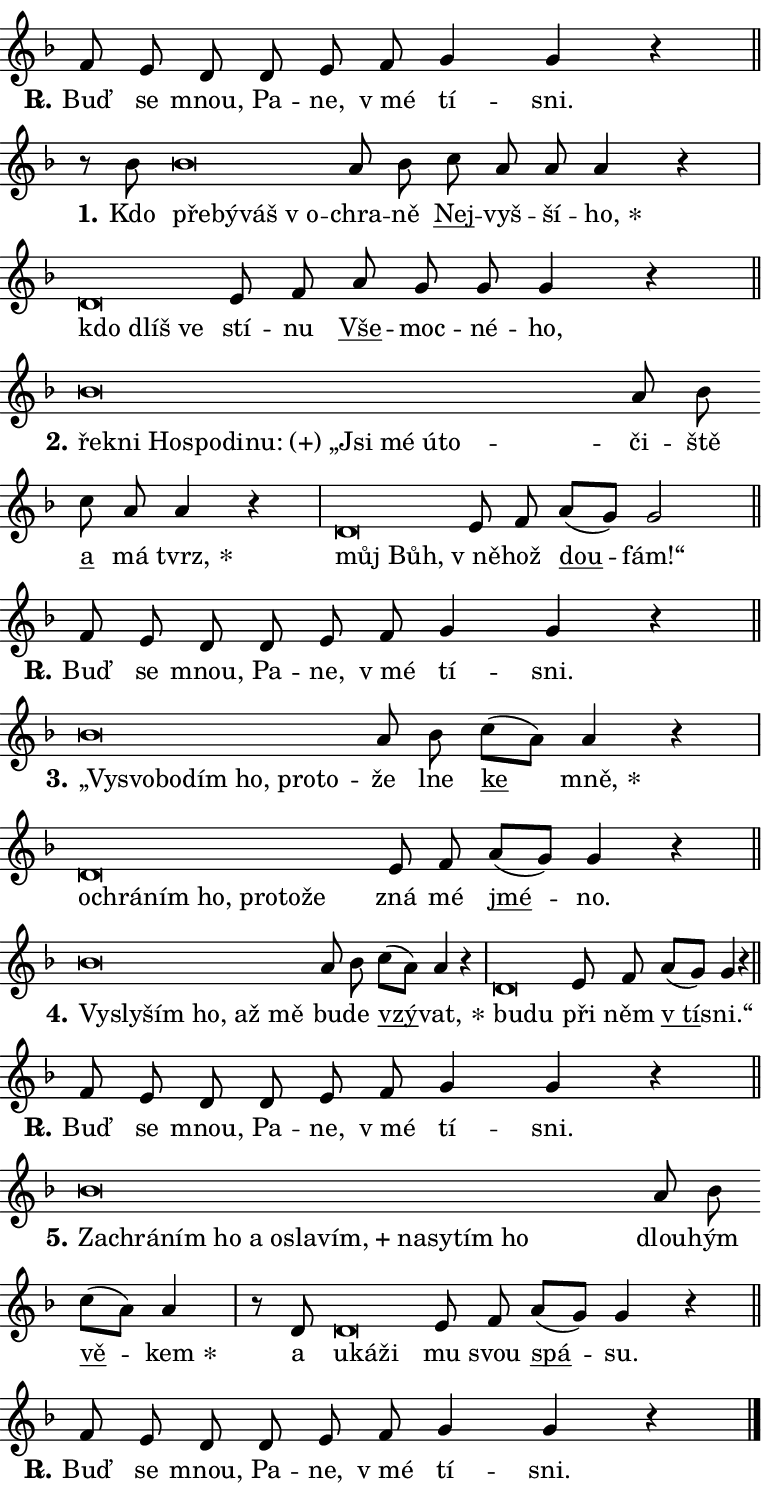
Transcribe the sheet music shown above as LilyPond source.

\version "2.24.0"
\header { tagline = "" }
\paper {
  indent = 0\cm
  top-margin = 0\cm
  right-margin = 0.13\cm % to fit lyric hyphens
  bottom-margin = 0\cm
  left-margin = 0\cm
  paper-width = 13\cm
  page-breaking = #ly:one-page-breaking
  system-system-spacing.basic-distance = #11
  score-system-spacing.basic-distance = #11
  ragged-last = ##f
}


%% Author: Thomas Morley
%% https://lists.gnu.org/archive/html/lilypond-user/2020-05/msg00002.html
#(define (line-position grob)
"Returns position of @var[grob} in current system:
   @code{'start}, if at first time-step
   @code{'end}, if at last time-step
   @code{'middle} otherwise
"
  (let* ((col (ly:item-get-column grob))
         (ln (ly:grob-object col 'left-neighbor))
         (rn (ly:grob-object col 'right-neighbor))
         (col-to-check-left (if (ly:grob? ln) ln col))
         (col-to-check-right (if (ly:grob? rn) rn col))
         (break-dir-left
           (and
             (ly:grob-property col-to-check-left 'non-musical #f)
             (ly:item-break-dir col-to-check-left)))
         (break-dir-right
           (and
             (ly:grob-property col-to-check-right 'non-musical #f)
             (ly:item-break-dir col-to-check-right))))
        (cond ((eqv? 1 break-dir-left) 'start)
              ((eqv? -1 break-dir-right) 'end)
              (else 'middle))))

#(define (tranparent-at-line-position vctor)
  (lambda (grob)
  "Relying on @code{line-position} select the relevant enry from @var{vctor}.
Used to determine transparency,"
    (case (line-position grob)
      ((end) (not (vector-ref vctor 0)))
      ((middle) (not (vector-ref vctor 1)))
      ((start) (not (vector-ref vctor 2))))))

noteHeadBreakVisibility =
#(define-music-function (break-visibility)(vector?)
"Makes @code{NoteHead}s transparent relying on @var{break-visibility}"
#{
  \override NoteHead.transparent =
    #(tranparent-at-line-position break-visibility)
#})

#(define delete-ledgers-for-transparent-note-heads
  (lambda (grob)
    "Reads whether a @code{NoteHead} is transparent.
If so this @code{NoteHead} is removed from @code{'note-heads} from
@var{grob}, which is supposed to be @code{LedgerLineSpanner}.
As a result ledgers are not printed for this @code{NoteHead}"
    (let* ((nhds-array (ly:grob-object grob 'note-heads))
           (nhds-list
             (if (ly:grob-array? nhds-array)
                 (ly:grob-array->list nhds-array)
                 '()))
           ;; Relies on the transparent-property being done before
           ;; Staff.LedgerLineSpanner.after-line-breaking is executed.
           ;; This is fragile ...
           (to-keep
             (remove
               (lambda (nhd)
                 (ly:grob-property nhd 'transparent #f))
               nhds-list)))
      ;; TODO find a better method to iterate over grob-arrays, similiar
      ;; to filter/remove etc for lists
      ;; For now rebuilt from scratch
      (set! (ly:grob-object grob 'note-heads)  '())
      (for-each
        (lambda (nhd)
          (ly:pointer-group-interface::add-grob grob 'note-heads nhd))
        to-keep))))

squashNotes = {
  \override NoteHead.X-extent = #'(-0.2 . 0.2)
  \override NoteHead.Y-extent = #'(-0.75 . 0)
  \override NoteHead.stencil =
    #(lambda (grob)
       (let ((pos (ly:grob-property grob 'staff-position)))
         (begin
           (if (< pos -7) (display "ERROR: Lower brevis then expected\n") (display ""))
           (if (<= pos -6) ly:text-interface::print ly:note-head::print))))
}
unSquashNotes = {
  \revert NoteHead.X-extent
  \revert NoteHead.Y-extent
  \revert NoteHead.stencil
}

hideNotes = \noteHeadBreakVisibility #begin-of-line-visible
unHideNotes = \noteHeadBreakVisibility #all-visible

% work-around for resetting accidentals
% https://lilypond.org/doc/v2.23/Documentation/notation/displaying-rhythms#unmetered-music
cadenzaMeasure = {
  \cadenzaOff
  \partial 1024 s1024
  \cadenzaOn
}

#(define-markup-command (accent layout props text) (markup?)
  "Underline accented syllable"
  (interpret-markup layout props
    #{\markup \override #'(offset . 4.3) \underline { #text }#}))

responsum = \markup \concat {
  "R" \hspace #-1.05 \path #0.1 #'((moveto 0 0.07) (lineto 0.9 0.8)) \hspace #0.05 "."
}

spaceSize = #0.6828661417322834 % exact space size for TeX Gyre Schola

\layout {
  \context {
    \Staff
    \remove "Time_signature_engraver"
    \override LedgerLineSpanner.after-line-breaking = #delete-ledgers-for-transparent-note-heads
  }
  \context {
    \Lyrics {
      \override LyricSpace.minimum-distance = \spaceSize
      \override LyricText.font-name = #"TeX Gyre Schola"
      \override LyricText.font-size = 1
      \override StanzaNumber.font-name = #"TeX Gyre Schola Bold"
      \override StanzaNumber.font-size = 1
    }
  }
  \context {
    \Score 
    \override NoteHead.text =
      #(lambda (grob) 
        (let ((pos (ly:grob-property grob 'staff-position)))
          #{\markup {
            \combine
              \halign #-0.55 \raise #(if (= pos -6) 0 0.5) \override #'(thickness . 2) \draw-line #'(3.2 . 0)
              \musicglyph "noteheads.sM1"
          }#}))
  }
}

% magnetic-lyrics.ily
%
%   written by
%     Jean Abou Samra <jean@abou-samra.fr>
%     Werner Lemberg <wl@gnu.org>
%
%   adapted by
%     Jiri Hon <jiri.hon@gmail.com>
%
% Version 2022-Apr-15

% https://www.mail-archive.com/lilypond-user@gnu.org/msg149350.html

#(define (Left_hyphen_pointer_engraver context)
   "Collect syllable-hyphen-syllable occurrences in lyrics and store
them in properties.  This engraver only looks to the left.  For
example, if the lyrics input is @code{foo -- bar}, it does the
following.

@itemize @bullet
@item
Set the @code{text} property of the @code{LyricHyphen} grob between
@q{foo} and @q{bar} to @code{foo}.

@item
Set the @code{left-hyphen} property of the @code{LyricText} grob with
text @q{foo} to the @code{LyricHyphen} grob between @q{foo} and
@q{bar}.
@end itemize

Use this auxiliary engraver in combination with the
@code{lyric-@/text::@/apply-@/magnetic-@/offset!} hook."
   (let ((hyphen #f)
         (text #f))
     (make-engraver
      (acknowledgers
       ((lyric-syllable-interface engraver grob source-engraver)
        (set! text grob)))
      (end-acknowledgers
       ((lyric-hyphen-interface engraver grob source-engraver)
        ;(when (not (grob::has-interface grob 'lyric-space-interface))
          (set! hyphen grob)));)
      ((stop-translation-timestep engraver)
       (when (and text hyphen)
         (ly:grob-set-object! text 'left-hyphen hyphen))
       (set! text #f)
       (set! hyphen #f)))))

#(define (lyric-text::apply-magnetic-offset! grob)
   "If the space between two syllables is less than the value in
property @code{LyricText@/.details@/.squash-threshold}, move the right
syllable to the left so that it gets concatenated with the left
syllable.

Use this function as a hook for
@code{LyricText@/.after-@/line-@/breaking} if the
@code{Left_@/hyphen_@/pointer_@/engraver} is active."
   (let ((hyphen (ly:grob-object grob 'left-hyphen #f)))
     (when hyphen
       (let ((left-text (ly:spanner-bound hyphen LEFT)))
         (when (grob::has-interface left-text 'lyric-syllable-interface)
           (let* ((common (ly:grob-common-refpoint grob left-text X))
                  (this-x-ext (ly:grob-extent grob common X))
                  (left-x-ext
                   (begin
                     ;; Trigger magnetism for left-text.
                     (ly:grob-property left-text 'after-line-breaking)
                     (ly:grob-extent left-text common X)))
                  ;; `delta` is the gap width between two syllables.
                  (delta (- (interval-start this-x-ext)
                            (interval-end left-x-ext)))
                  (details (ly:grob-property grob 'details))
                  (threshold (assoc-get 'squash-threshold details 0.2)))
             (when (< delta threshold)
               (let* (;; We have to manipulate the input text so that
                      ;; ligatures crossing syllable boundaries are not
                      ;; disabled.  For languages based on the Latin
                      ;; script this is essentially a beautification.
                      ;; However, for non-Western scripts it can be a
                      ;; necessity.
                      (lt (ly:grob-property left-text 'text))
                      (rt (ly:grob-property grob 'text))
                      (is-space (grob::has-interface hyphen 'lyric-space-interface))
                      (space (if is-space " " ""))
                      (extra-delta (if is-space spaceSize 0))
                      ;; Append new syllable.
                      (ltrt-space (if (and (string? lt) (string? rt))
                                (string-append lt space rt)
                                (make-concat-markup (list lt space rt))))
                      ;; Right-align `ltrt` to the right side.
                      (ltrt-space-markup (grob-interpret-markup
                               grob
                               (make-translate-markup
                                (cons (interval-length this-x-ext) 0)
                                (make-right-align-markup ltrt-space)))))
                 (begin
                   ;; Don't print `left-text`.
                   (ly:grob-set-property! left-text 'stencil #f)
                   ;; Set text and stencil (which holds all collected
                   ;; syllables so far) and shift it to the left.
                   (ly:grob-set-property! grob 'text ltrt-space)
                   (ly:grob-set-property! grob 'stencil ltrt-space-markup)
                   (ly:grob-translate-axis! grob (- (- delta extra-delta)) X))))))))))


#(define (lyric-hyphen::displace-bounds-first grob)
   ;; Make very sure this callback isn't triggered too early.
   (let ((left (ly:spanner-bound grob LEFT))
         (right (ly:spanner-bound grob RIGHT)))
     (ly:grob-property left 'after-line-breaking)
     (ly:grob-property right 'after-line-breaking)
     (ly:lyric-hyphen::print grob)))

squashThreshold = #0.4

\layout {
  \context {
    \Lyrics
    \consists #Left_hyphen_pointer_engraver
    \override LyricText.after-line-breaking =
      #lyric-text::apply-magnetic-offset!
    \override LyricHyphen.stencil = #lyric-hyphen::displace-bounds-first
    \override LyricText.details.squash-threshold = \squashThreshold
    \override LyricHyphen.minimum-distance = 0
    \override LyricHyphen.minimum-length = \squashThreshold
  }
}

squashText = \override LyricText.details.squash-threshold = 9999
unSquashText = \override LyricText.details.squash-threshold = \squashThreshold

leftText = \override LyricText.self-alignment-X = #LEFT
unLeftText = \revert LyricText.self-alignment-X

starOffset = #(lambda (grob) 
                (let ((x_offset (ly:self-alignment-interface::aligned-on-x-parent grob)))
                  (if (= x_offset 0) 0 (+ x_offset 1.2))))

star = #(define-music-function (syllable)(string?)
"Append star separator at the end of a syllable"
#{
  \once \override LyricText.X-offset = #starOffset
  \lyricmode { \markup {
    #syllable
    \override #'((font-name . "TeX Gyre Schola Bold")) \hspace #0.2 \lower #0.65 \larger "*"
  } }
#})

starAccent = #(define-music-function (syllable)(string?)
"Append star separator at the end of a syllable and make accent"
#{
  \once \override LyricText.X-offset = #starOffset
  \lyricmode { \markup {
    \accent #syllable
    \override #'((font-name . "TeX Gyre Schola Bold")) \hspace #0.2 \lower #0.65 \larger "*"
  } }
#})

breath = #(define-music-function (syllable)(string?)
"Append breathing indicator at the end of a syllable"
#{
  \lyricmode { \markup { #syllable "+" } }
#})

optionalBreath = #(define-music-function (syllable)(string?)
"Append optional breathing indicator at the end of a syllable"
#{
  \lyricmode { \markup { #syllable "(+)" } }
#})


\score {
    <<
        \new Voice = "melody" { \cadenzaOn \key f \major \relative { f'8 e d \bar "" d e f \bar "" g4 g r \cadenzaMeasure \bar "||" \break } }
        \new Lyrics \lyricsto "melody" { \lyricmode { \set stanza = \responsum
Buď se mnou, Pa -- ne, "v mé" tí -- sni. } }
    >>
    \layout {}
}

\score {
    <<
        \new Voice = "melody" { \cadenzaOn \key f \major \relative { r8 bes'8 \squashNotes bes\breve*1/16 \hideNotes \breve*1/16 \bar "" \breve*1/16 \breve*1/16 \bar "" \unHideNotes \unSquashNotes a8 bes \bar "" c a a a4 r \cadenzaMeasure \bar "|" \squashNotes d,\breve*1/16 \hideNotes \breve*1/16 \breve*1/16 \bar "" \unHideNotes \unSquashNotes e8 f \bar "" a g g g4 r \cadenzaMeasure \bar "||" \break } }
        \new Lyrics \lyricsto "melody" { \lyricmode { \set stanza = "1."
Kdo \leftText pře -- \squashText bý -- váš "v o" -- \unLeftText \unSquashText chra -- ně \markup \accent Nej -- vyš -- ší -- \star ho, \leftText kdo \squashText dlíš ve \unLeftText \unSquashText stí -- nu \markup \accent Vše -- moc -- né -- ho, } }
    >>
    \layout {}
}

\score {
    <<
        \new Voice = "melody" { \cadenzaOn \key f \major \relative { \squashNotes bes'\breve*1/16 \hideNotes \breve*1/16 \bar "" \breve*1/16 \bar "" \breve*1/16 \bar "" \breve*1/16 \bar "" \breve*1/16 \bar "" \breve*1/16 \bar "" \breve*1/16 \bar "" \breve*1/16 \breve*1/16 \bar "" \unHideNotes \unSquashNotes a8 bes \bar "" c a a4 r \cadenzaMeasure \bar "|" \squashNotes d,\breve*1/16 \hideNotes \breve*1/16 \bar "" \unHideNotes \unSquashNotes e8 f \bar "" a[( g)] g2 \cadenzaMeasure \bar "||" \break } }
        \new Lyrics \lyricsto "melody" { \lyricmode { \set stanza = "2."
\leftText řek -- \squashText ni Ho -- spo -- di -- \optionalBreath nu: „Jsi mé ú -- to -- \unLeftText \unSquashText či -- ště \markup \accent a má \star tvrz, \leftText můj \squashText Bůh, \unLeftText \unSquashText "v ně" -- hož \markup \accent dou -- fám!“ } }
    >>
    \layout {}
}

\score {
    <<
        \new Voice = "melody" { \cadenzaOn \key f \major \relative { f'8 e d \bar "" d e f \bar "" g4 g r \cadenzaMeasure \bar "||" \break } }
        \new Lyrics \lyricsto "melody" { \lyricmode { \set stanza = \responsum
Buď se mnou, Pa -- ne, "v mé" tí -- sni. } }
    >>
    \layout {}
}

\score {
    <<
        \new Voice = "melody" { \cadenzaOn \key f \major \relative { \squashNotes bes'\breve*1/16 \hideNotes \breve*1/16 \bar "" \breve*1/16 \bar "" \breve*1/16 \bar "" \breve*1/16 \bar "" \breve*1/16 \breve*1/16 \bar "" \unHideNotes \unSquashNotes a8 bes \bar "" c[( a)] a4 r \cadenzaMeasure \bar "|" \squashNotes d,\breve*1/16 \hideNotes \breve*1/16 \bar "" \breve*1/16 \bar "" \breve*1/16 \bar "" \breve*1/16 \bar "" \breve*1/16 \breve*1/16 \bar "" \unHideNotes \unSquashNotes e8 f \bar "" a[( g)] g4 r \cadenzaMeasure \bar "||" \break } }
        \new Lyrics \lyricsto "melody" { \lyricmode { \set stanza = "3."
\leftText „Vy -- \squashText svo -- bo -- dím ho, pro -- to -- \unLeftText \unSquashText že lne \markup \accent ke \star mně, \leftText o -- \squashText chrá -- ním ho, pro -- to -- že \unLeftText \unSquashText zná mé \markup \accent jmé -- no. } }
    >>
    \layout {}
}

\score {
    <<
        \new Voice = "melody" { \cadenzaOn \key f \major \relative { \squashNotes bes'\breve*1/16 \hideNotes \breve*1/16 \bar "" \breve*1/16 \bar "" \breve*1/16 \bar "" \breve*1/16 \breve*1/16 \bar "" \unHideNotes \unSquashNotes a8 bes \bar "" c[( a)] a4 r \cadenzaMeasure \bar "|" \squashNotes d,\breve*1/16 \hideNotes \breve*1/16 \bar "" \unHideNotes \unSquashNotes e8 f \bar "" a[( g)] g4 r \cadenzaMeasure \bar "||" \break } }
        \new Lyrics \lyricsto "melody" { \lyricmode { \set stanza = "4."
\leftText Vy -- \squashText sly -- ším ho, až mě \unLeftText \unSquashText bu -- de \markup \accent vzý -- \star vat, \leftText bu -- \squashText du \unLeftText \unSquashText při něm \markup \accent "v tí" -- sni.“ } }
    >>
    \layout {}
}

\score {
    <<
        \new Voice = "melody" { \cadenzaOn \key f \major \relative { f'8 e d \bar "" d e f \bar "" g4 g r \cadenzaMeasure \bar "||" \break } }
        \new Lyrics \lyricsto "melody" { \lyricmode { \set stanza = \responsum
Buď se mnou, Pa -- ne, "v mé" tí -- sni. } }
    >>
    \layout {}
}

\score {
    <<
        \new Voice = "melody" { \cadenzaOn \key f \major \relative { \squashNotes bes'\breve*1/16 \hideNotes \breve*1/16 \bar "" \breve*1/16 \bar "" \breve*1/16 \bar "" \breve*1/16 \bar "" \breve*1/16 \bar "" \breve*1/16 \bar "" \breve*1/16 \bar "" \breve*1/16 \bar "" \breve*1/16 \bar "" \breve*1/16 \breve*1/16 \bar "" \unHideNotes \unSquashNotes a8 bes \bar "" c[( a)] a4 \cadenzaMeasure \bar "|" r8 d,8 \squashNotes d\breve*1/16 \hideNotes \breve*1/16 \breve*1/16 \bar "" \unHideNotes \unSquashNotes e8 f \bar "" a[( g)] g4 r \cadenzaMeasure \bar "||" \break } }
        \new Lyrics \lyricsto "melody" { \lyricmode { \set stanza = "5."
\leftText Za -- \squashText chrá -- ním ho a o -- sla -- \breath "vím," na -- sy -- tím ho \unLeftText \unSquashText dlou -- hým \markup \accent vě -- \star kem a \leftText u -- \squashText ká -- ži \unLeftText \unSquashText mu svou \markup \accent spá -- su. } }
    >>
    \layout {}
}

\score {
    <<
        \new Voice = "melody" { \cadenzaOn \key f \major \relative { f'8 e d \bar "" d e f \bar "" g4 g r \cadenzaMeasure \bar "||" \break } \bar "|." }
        \new Lyrics \lyricsto "melody" { \lyricmode { \set stanza = \responsum
Buď se mnou, Pa -- ne, "v mé" tí -- sni. } }
    >>
    \layout {}
}
